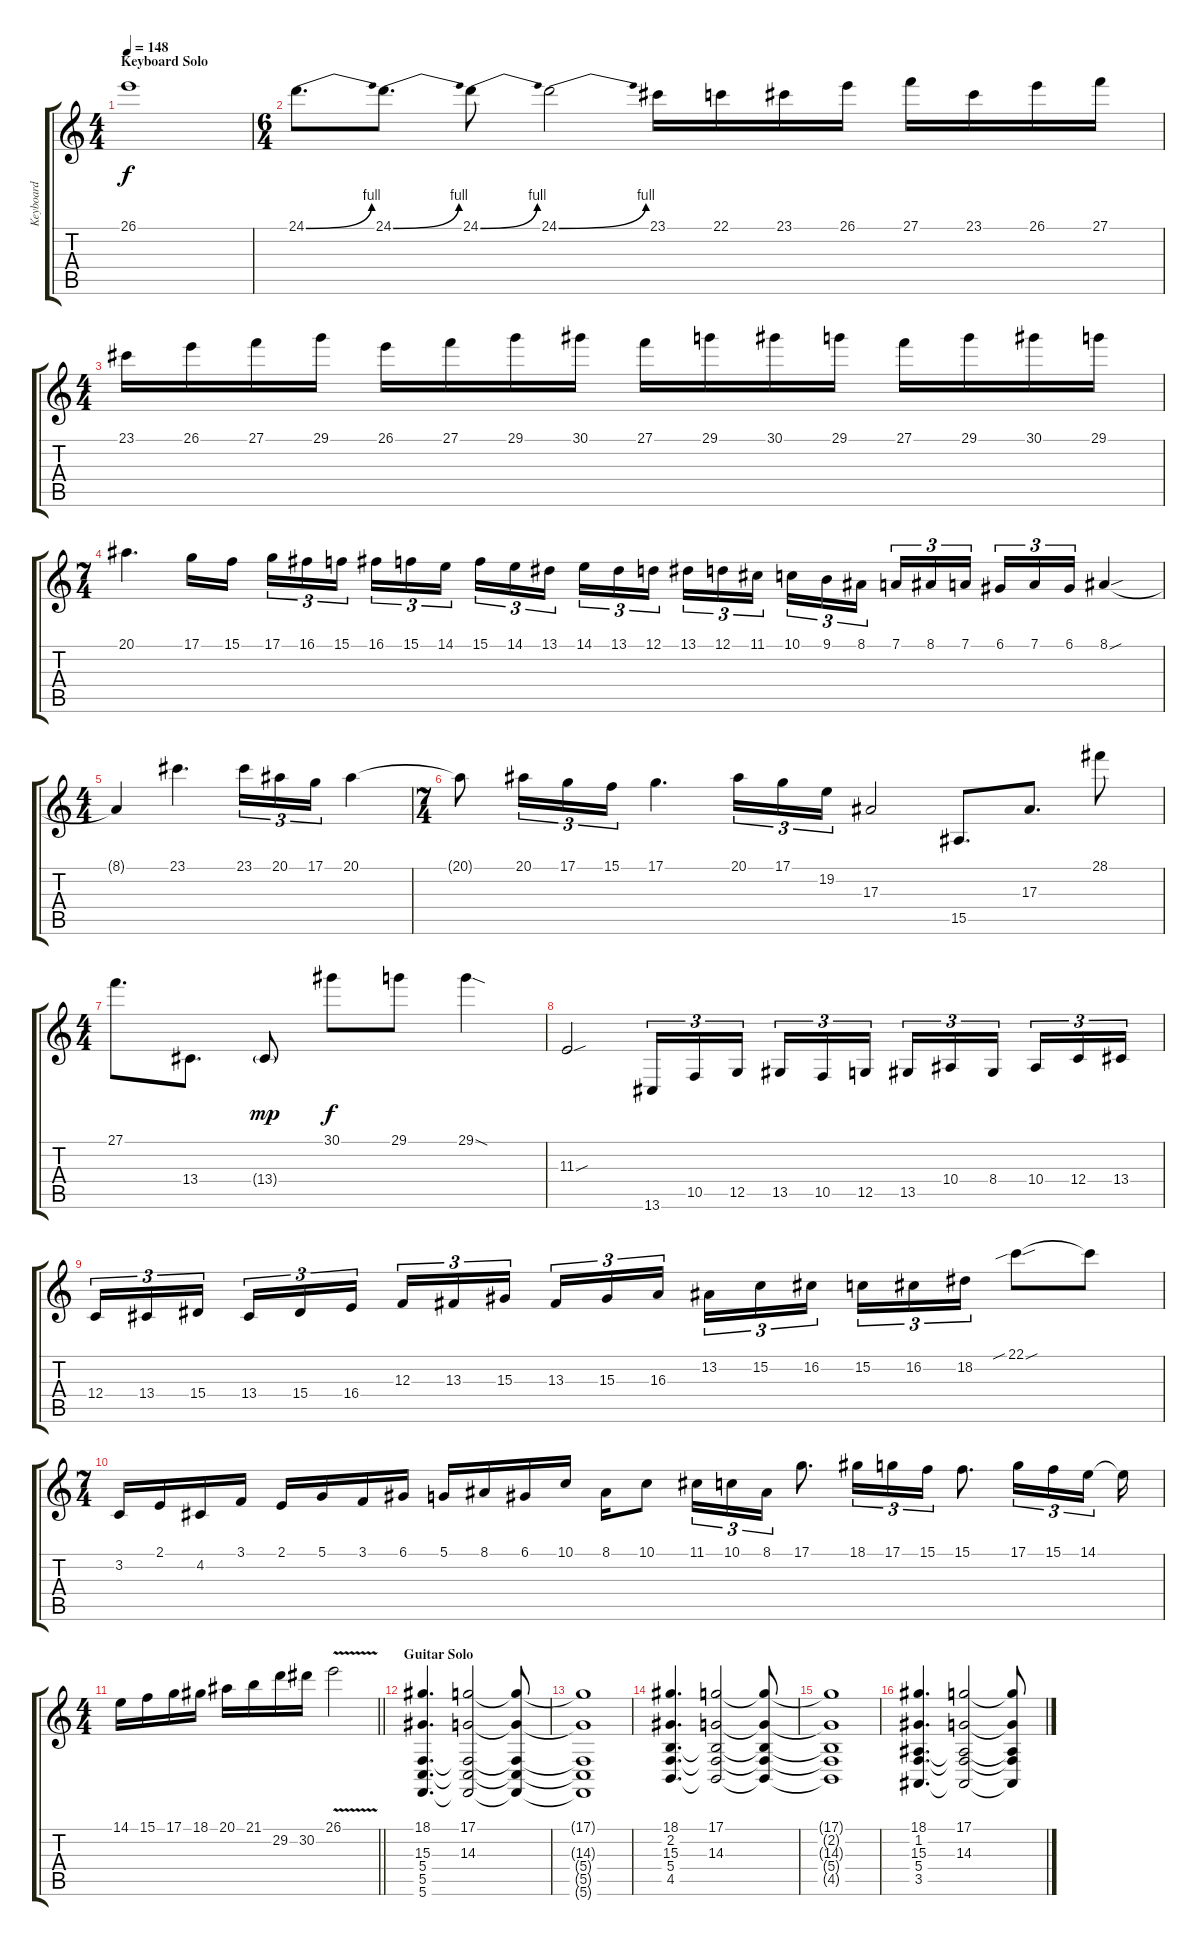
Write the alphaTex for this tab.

\track ("Keyboard" "Keyboard") {instrument stringensemble1}
\staff {score tabs}
\tuning (D4 A3 F3 C3 G2 C2) {hide}
\ts (4 4)
\section ("" "Keyboard Solo")
\tempo 148
\clef g2
\ks c
26.1.1{dy f} |
\ts (6 4)
24.1{be (bend 0 0 60 4)}.8{d} 24.1{be (bend 0 0 60 4)}.8{d} 24.1{be (bend 0 0 60 4)}.8 24.1{be (bend 0 0 60 4)}.2 23.1.16 22.1.16 23.1.16 26.1.16 27.1.16 23.1.16 26.1.16 27.1.16 |
\ts (4 4)
23.1.16 26.1.16 27.1.16 29.1.16 26.1.16 27.1.16 29.1.16 30.1.16 27.1.16 29.1.16 30.1.16 29.1.16 27.1.16 29.1.16 30.1.16 29.1.16 |
\ts (7 4)
20.1.4{d} 17.1.16 15.1.16 17.1.16{tu (3 2)} 16.1.16{tu (3 2)} 15.1.16{tu (3 2) beam splitsecondary} 16.1.16{tu (3 2)} 15.1.16{tu (3 2)} 14.1.16{tu (3 2)} 15.1.16{tu (3 2)} 14.1.16{tu (3 2)} 13.1.16{tu (3 2) beam splitsecondary} 14.1.16{tu (3 2)} 13.1.16{tu (3 2)} 12.1.16{tu (3 2)} 13.1.16{tu (3 2)} 12.1.16{tu (3 2)} 11.1.16{tu (3 2) beam splitsecondary} 10.1.16{tu (3 2)} 9.1.16{tu (3 2)} 8.1.16{tu (3 2)} 7.1.16{tu (3 2)} 8.1.16{tu (3 2)} 7.1.16{tu (3 2) beam splitsecondary} 6.1.16{tu (3 2)} 7.1.16{tu (3 2)} 6.1.16{tu (3 2)} 8.1{sou}.4 |
\ts (4 4)
8.1{t}.4 23.1.4{d} 23.1.16{tu (3 2)} 20.1.16{tu (3 2)} 17.1.16{tu (3 2)} 20.1.4 |
\ts (7 4)
20.1{t}.8 20.1.16{tu (3 2)} 17.1.16{tu (3 2)} 15.1.16{tu (3 2)} 17.1.4{d} 20.1.16{tu (3 2)} 17.1.16{tu (3 2)} 19.2.16{tu (3 2)} 17.3.2 15.5.8{d} 17.3.8{d} 28.1.8 |
\ts (4 4)
27.1.8{d} 13.4.8{d} 13.4{g}.8{dy mp} 30.1.8{dy f} 29.1.8 29.1{sod}.4 |
11.3{sou}.2 13.6.16{tu (3 2)} 10.5.16{tu (3 2)} 12.5.16{tu (3 2) beam splitsecondary} 13.5.16{tu (3 2)} 10.5.16{tu (3 2)} 12.5.16{tu (3 2)} 13.5.16{tu (3 2)} 10.4.16{tu (3 2)} 8.4.16{tu (3 2) beam splitsecondary} 10.4.16{tu (3 2)} 12.4.16{tu (3 2)} 13.4.16{tu (3 2)} |
12.4.16{tu (3 2)} 13.4.16{tu (3 2)} 15.4.16{tu (3 2) beam splitsecondary} 13.4.16{tu (3 2)} 15.4.16{tu (3 2)} 16.4.16{tu (3 2)} 12.3.16{tu (3 2)} 13.3.16{tu (3 2)} 15.3.16{tu (3 2) beam splitsecondary} 13.3.16{tu (3 2)} 15.3.16{tu (3 2)} 16.3.16{tu (3 2)} 13.2.16{tu (3 2)} 15.2.16{tu (3 2)} 16.2.16{tu (3 2) beam splitsecondary} 15.2.16{tu (3 2)} 16.2.16{tu (3 2)} 18.2.16{tu (3 2)} 22.1{sib sou}.8 22.1{t}.8 |
\ts (7 4)
3.2.16 2.1.16 4.2.16 3.1.16 2.1.16 5.1.16 3.1.16 6.1.16 5.1.16 8.1.16 6.1.16 10.1.16 8.1.16 10.1.8 11.1.16{tu (3 2)} 10.1.16{tu (3 2)} 8.1.16{tu (3 2)} 17.1.8{d} 18.1.16{tu (3 2)} 17.1.16{tu (3 2)} 15.1.16{tu (3 2)} 15.1.8{d} 17.1.16{tu (3 2)} 15.1.16{tu (3 2)} 14.1.16{tu (3 2) beam splitsecondary} 14.1{t}.16 |
\ts (4 4)
\barLineRight lightlight
14.1.16 15.1.16 17.1.16 18.1.16 20.1.16 21.1.16 29.2.16 30.2.16 26.1{v}.2 |
\section ("" "Guitar Solo")
(18.1 15.3 5.4 5.5 5.6).4{d volume 12 instrument stringensemble1} (17.1 14.3 5.4{t} 5.5{t} 5.6{t}).2 (17.1{t} 14.3{t} 5.4{t} 5.5{t} 5.6{t}).8 |
(17.1{t} 14.3{t} 5.4{t} 5.5{t} 5.6{t}).1 |
(18.1 2.2 15.3 5.4 4.5).4{d} (17.1 2.2{t} 14.3 5.4{t} 4.5{t}).2 (17.1{t} 2.2{t} 14.3{t} 5.4{t} 4.5{t}).8 |
(17.1{t} 2.2{t} 14.3{t} 5.4{t} 4.5{t}).1 |
(18.1 1.2 15.3 5.4 3.5).4{d} (17.1 1.2{t} 14.3 5.4{t} 3.5{t}).2 (17.1{t} 1.2{t} 14.3{t} 5.4{t} 3.5{t}).8
